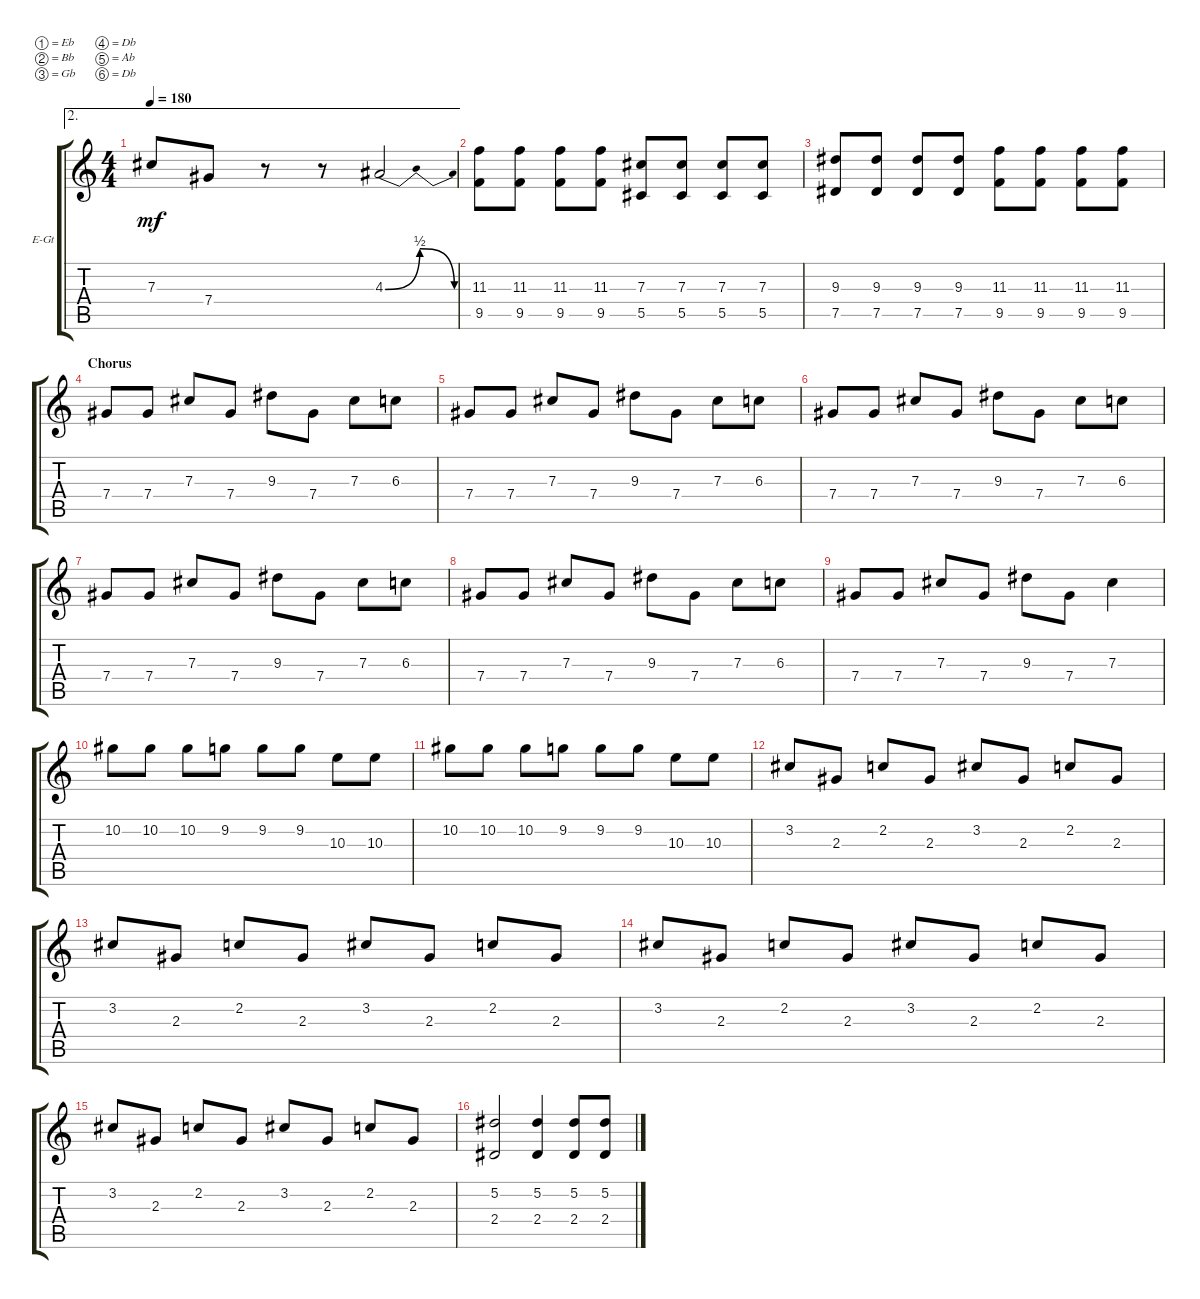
\defaultSystemsLayout 4
\bracketExtendMode groupsimilarinstruments
\firstSystemTrackNameOrientation horizontal
\otherSystemsTrackNameOrientation horizontal
\track ("Lead guitar" "E-Gt") {instrument overdrivenguitar}
\staff {score tabs}
\tuning (Eb4 Bb3 Gb3 Db3 Ab2 Db2)
\ae 2
\ts (4 4)
\tempo 180
\clef g2
\ks c
7.3.8{dy mf} 7.4.8 r.8 r.8 4.3{be (bendrelease 0 0 10.2 2 22.8 2 30 0)}.2 |
(9.5 11.3).8 (9.5 11.3).8 (9.5 11.3).8 (9.5 11.3).8 (5.5 7.3).8 (5.5 7.3).8 (5.5 7.3).8 (5.5 7.3).8 |
(7.5 9.3).8 (7.5 9.3).8 (7.5 9.3).8 (7.5 9.3).8 (9.5 11.3).8 (9.5 11.3).8 (9.5 11.3).8 (9.5 11.3).8 |
\section ("" "Chorus")
7.4.8 7.4.8 7.3.8 7.4.8 9.3.8 7.4.8 7.3.8 6.3.8 |
7.4.8 7.4.8 7.3.8 7.4.8 9.3.8 7.4.8 7.3.8 6.3.8 |
7.4.8 7.4.8 7.3.8 7.4.8 9.3.8 7.4.8 7.3.8 6.3.8 |
7.4.8 7.4.8 7.3.8 7.4.8 9.3.8 7.4.8 7.3.8 6.3.8 |
7.4.8 7.4.8 7.3.8 7.4.8 9.3.8 7.4.8 7.3.8 6.3.8 |
7.4.8 7.4.8 7.3.8 7.4.8 9.3.8 7.4.8 7.3.4 |
10.2.8 10.2.8 10.2.8 9.2.8 9.2.8 9.2.8 10.3.8 10.3.8 |
10.2.8 10.2.8 10.2.8 9.2.8 9.2.8 9.2.8 10.3.8 10.3.8 |
3.2.8 2.3.8 2.2.8 2.3.8 3.2.8 2.3.8 2.2.8 2.3.8 |
3.2.8 2.3.8 2.2.8 2.3.8 3.2.8 2.3.8 2.2.8 2.3.8 |
3.2.8 2.3.8 2.2.8 2.3.8 3.2.8 2.3.8 2.2.8 2.3.8 |
3.2.8 2.3.8 2.2.8 2.3.8 3.2.8 2.3.8 2.2.8 2.3.8 |
(2.4 5.2).2 (5.2 2.4).4 (2.4 5.2).8 (2.4 5.2).8
